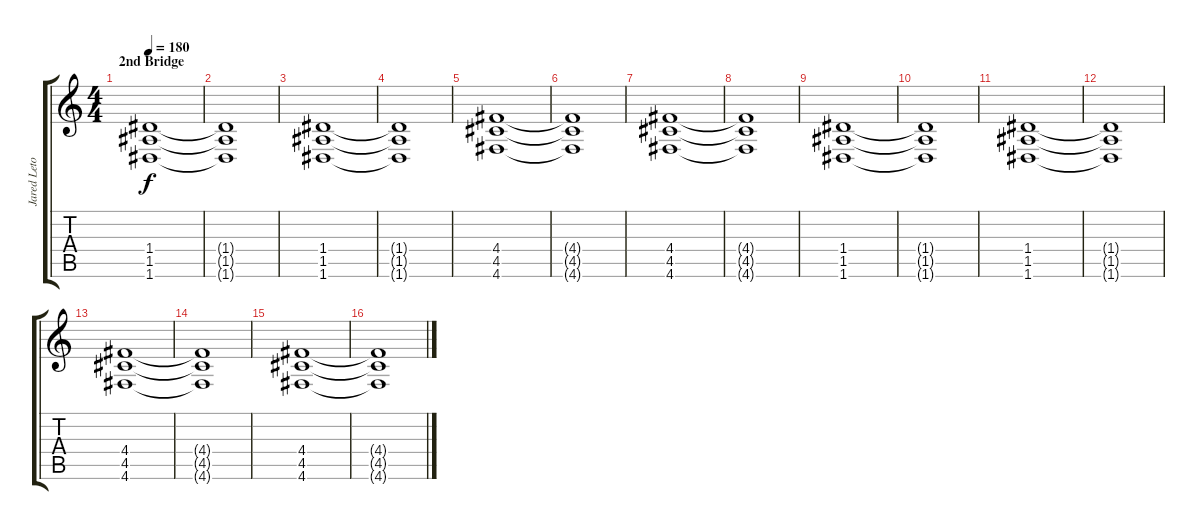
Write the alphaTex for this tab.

\track ("Jared Leto [Guitar]" "Jared Leto") {instrument distortionguitar}
\staff {score tabs}
\tuning (E4 B3 G3 D3 A2 D2) {hide}
\ts (4 4)
\section ("" "2nd Bridge ")
\tempo 180
\clef g2
\ks c
(1.4 1.5 1.6).1{dy f volume 13} |
(1.4{t} 1.5{t} 1.6{t}).1 |
(1.4 1.5 1.6).1 |
(1.4{t} 1.5{t} 1.6{t}).1 |
(4.4 4.5 4.6).1 |
(4.4{t} 4.5{t} 4.6{t}).1 |
(4.4 4.5 4.6).1 |
(4.4{t} 4.5{t} 4.6{t}).1 |
(1.4 1.5 1.6).1 |
(1.4{t} 1.5{t} 1.6{t}).1 |
(1.4 1.5 1.6).1 |
(1.4{t} 1.5{t} 1.6{t}).1 |
(4.4 4.5 4.6).1 |
(4.4{t} 4.5{t} 4.6{t}).1 |
(4.4 4.5 4.6).1 |
(4.4{t} 4.5{t} 4.6{t}).1
